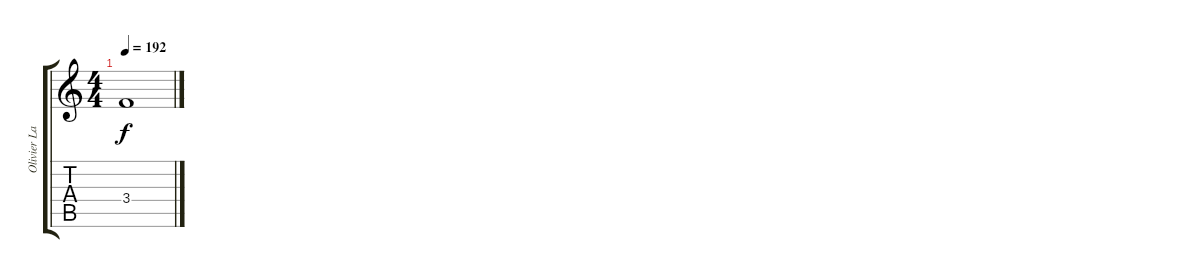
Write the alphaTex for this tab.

\track ("Olivier Lavoie" "Olivier La") {instrument overdrivenguitar}
\staff {score tabs}
\tuning (E4 B3 G3 D3 A2 E2) {hide}
\ts (4 4)
\tempo 192
\clef g2
\ks c
3.4.1{dy f}
